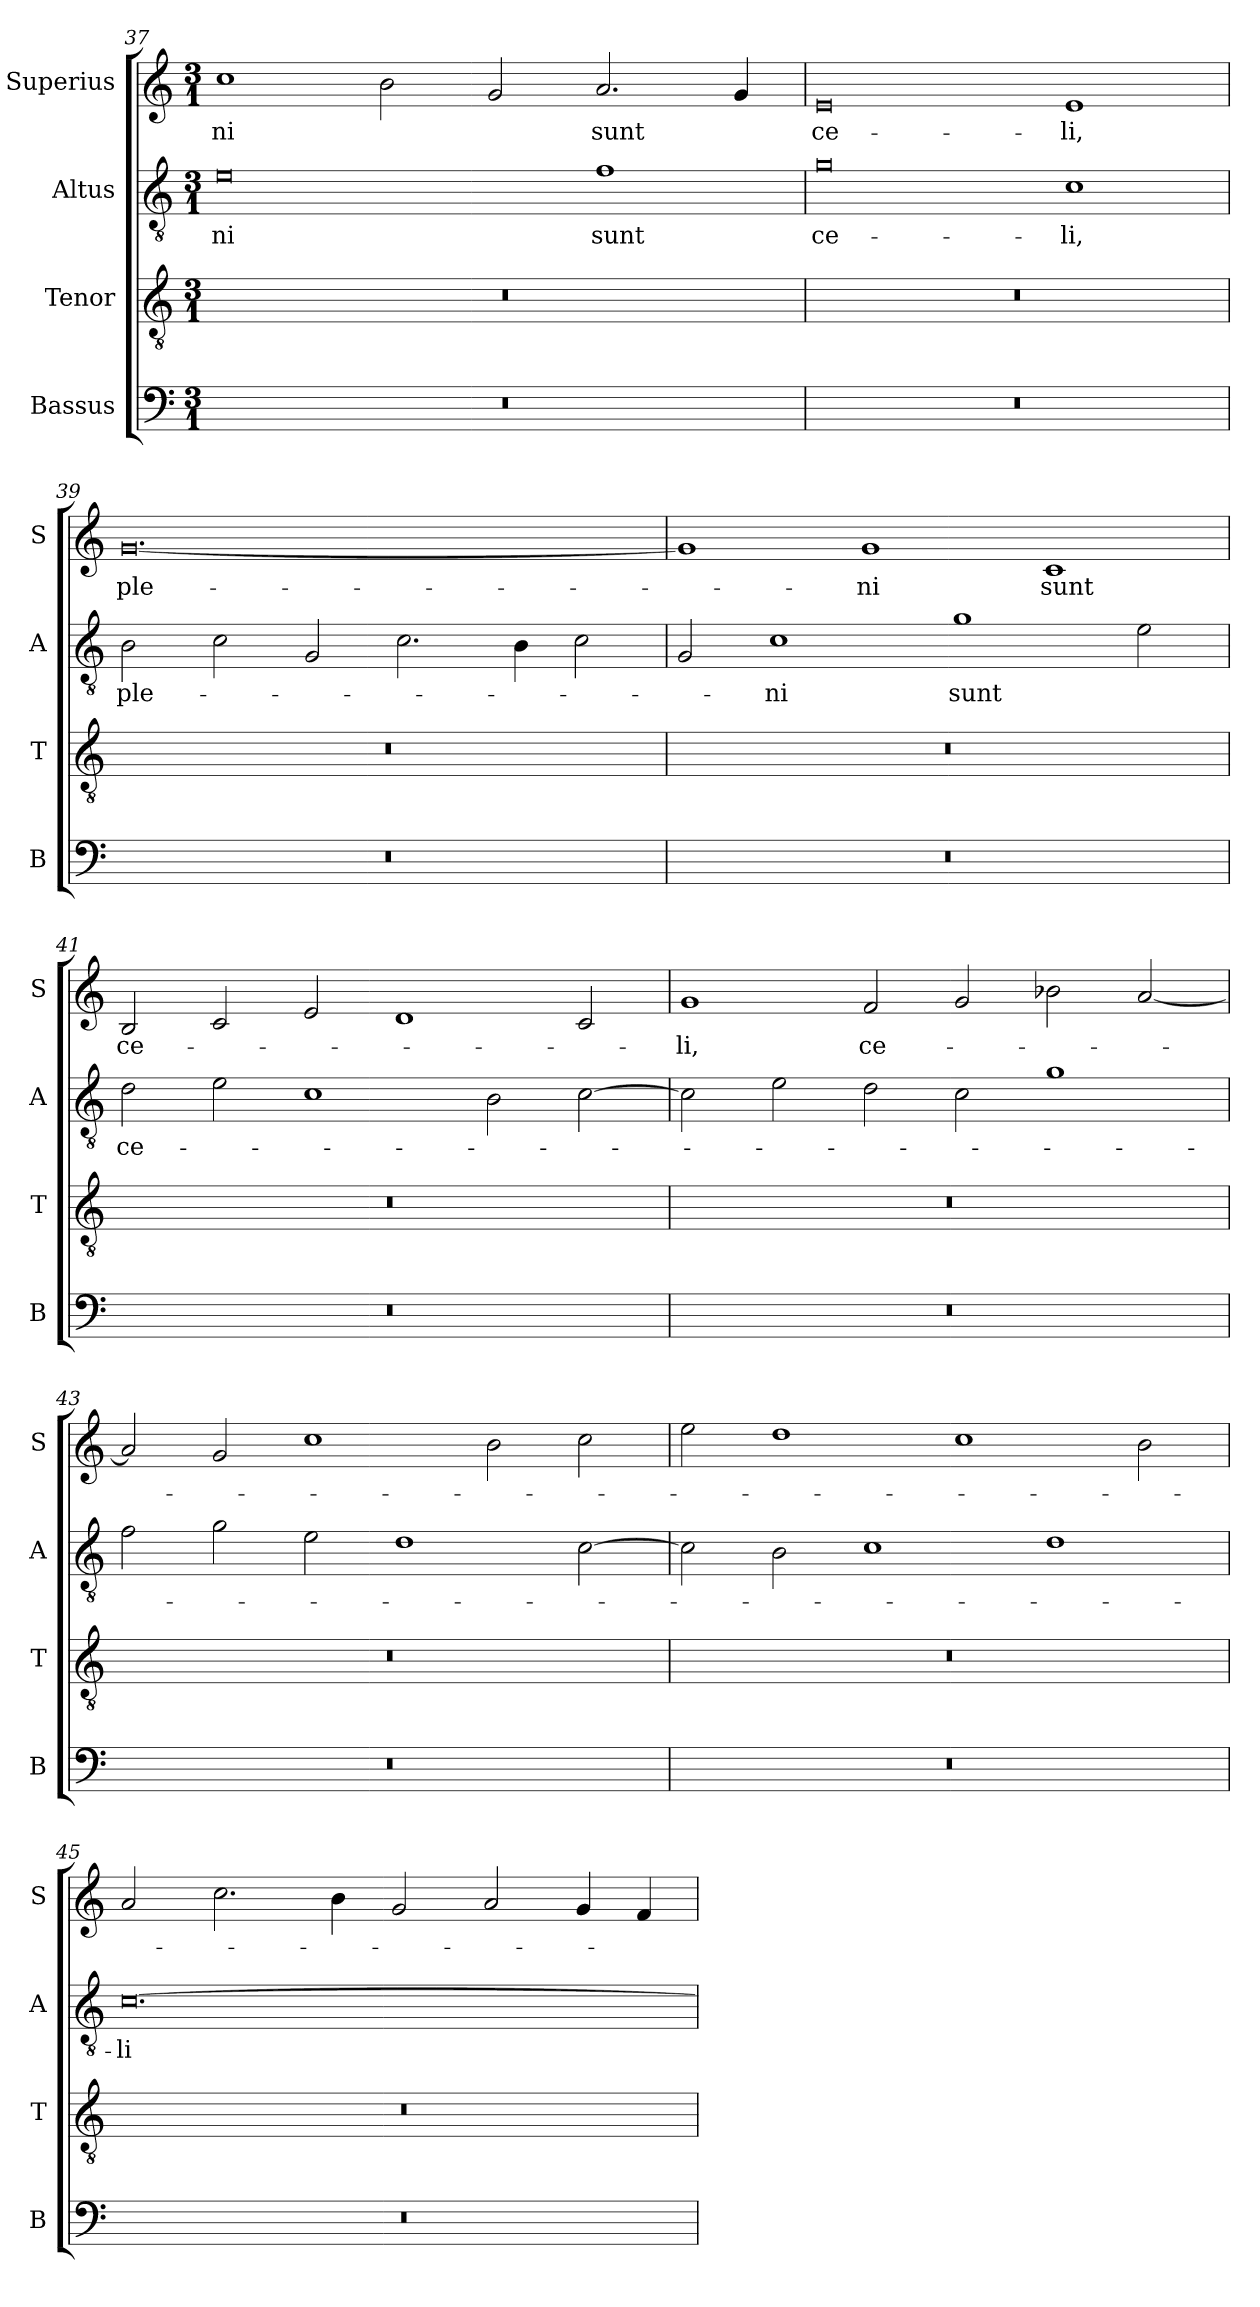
**kern	**kern	**kern	**text	**kern	**text
*part4	*part3	*part2	*part2	*part1	*part1
*staff4	*staff3	*staff2	*staff2	*staff1	*staff1
*I"Bassus	*I"Tenor	*I"Altus	*	*I"Superius	*
*I'B	*I'T	*I'A	*	*I'S	*
*clefF4	*clefGv2	*clefGv2	*	*clefG2	*
*k[]	*k[]	*k[]	*	*k[]	*
*M3/1	*M3/1	*M3/1	*	*M3/1	*
=37	=37	=37	=37	=37	=37
0.r	0.r	0e	-ni	1cc	-ni
.	.	.	.	2b\	.
.	.	.	.	2g/	.
.	.	1f	sunt	2.a/	sunt
.	.	.	.	4g/	.
=38	=38	=38	=38	=38	=38
0.r	0.r	0g	ce-	0e	ce-
.	.	1c	-li,	1e	-li,
=39	=39	=39	=39	=39	=39
0.r	0.r	2B\	ple-	[0.g	ple-
.	.	2c\	.	.	.
.	.	2G/	.	.	.
.	.	2.c\	.	.	.
.	.	4B\	.	.	.
.	.	2c\	.	.	.
=40	=40	=40	=40	=40	=40
0.r	0.r	2G/	.	1g]	.
.	.	1c	-ni	.	.
.	.	.	.	1g	-ni
.	.	1g	sunt	.	.
.	.	.	.	1c	sunt
.	.	2e\	.	.	.
=41	=41	=41	=41	=41	=41
0.r	0.r	2d\	ce-	2B/	ce-
.	.	2e\	.	2c/	.
.	.	1c	.	2e/	.
.	.	.	.	1d	.
.	.	2B\	.	.	.
.	.	[2c\	.	2c/	.
=42	=42	=42	=42	=42	=42
0.r	0.r	2c\]	.	1g	-li,
.	.	2e\	.	.	.
.	.	2d\	.	2f/	ce-
.	.	2c\	.	2g/	.
.	.	1g	.	2b-X\	.
.	.	.	.	[2a/	.
=43	=43	=43	=43	=43	=43
0.r	0.r	2f\	.	2a/]	.
.	.	2g\	.	2g/	.
.	.	2e\	.	1cc	.
.	.	1d	.	.	.
.	.	.	.	2b\	.
.	.	[2c\	.	2cc\	.
=44	=44	=44	=44	=44	=44
0.r	0.r	2c\]	.	2ee\	.
.	.	2B\	.	1dd	.
.	.	1c	.	.	.
.	.	.	.	1cc	.
.	.	1d	.	.	.
.	.	.	.	2b\	.
=45	=45	=45	=45	=45	=45
0.r	0.r	[0.c	-li	2a/	.
.	.	.	.	2.cc\	.
.	.	.	.	4b\	.
.	.	.	.	2g/	.
.	.	.	.	2a/	.
.	.	.	.	4g/	.
.	.	.	.	4f/	.
=	=	=	=	=	=
*-	*-	*-	*-	*-	*-
